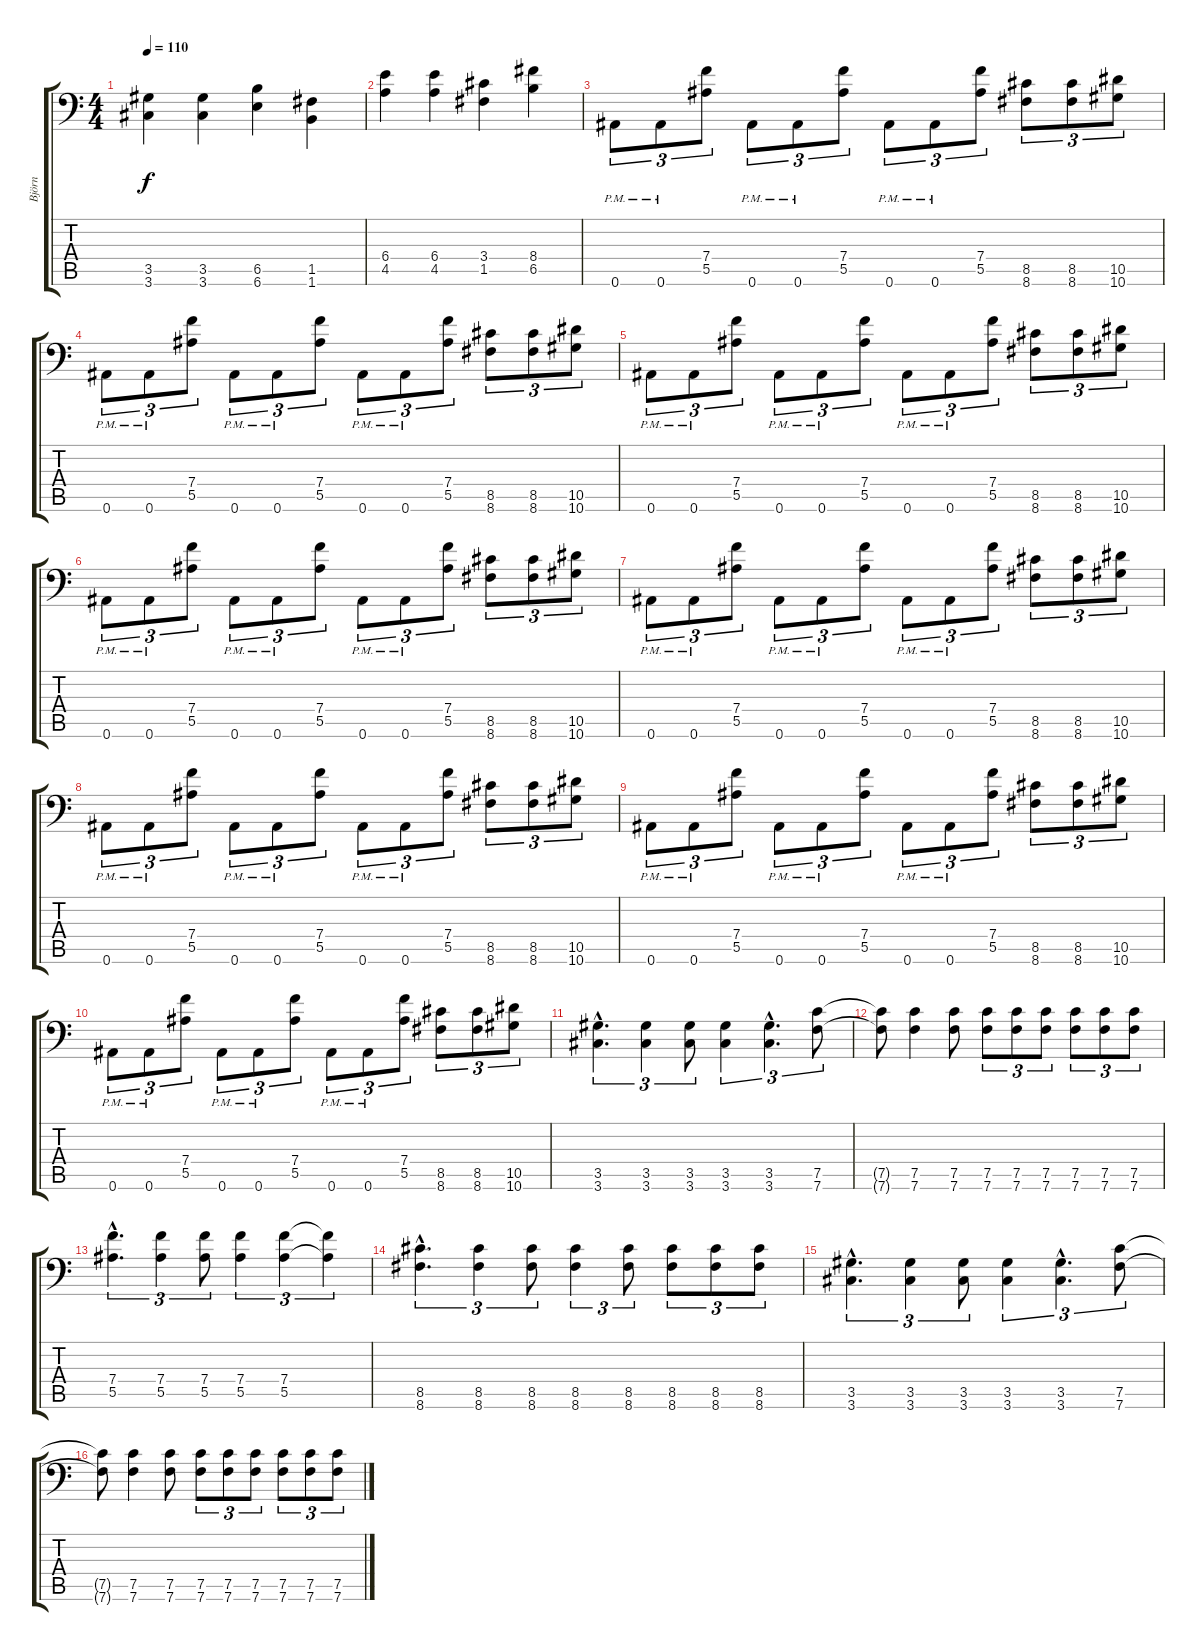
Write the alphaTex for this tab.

\track ("Björn" "Björn") {instrument distortionguitar}
\staff {score tabs}
\tuning (C4 G3 Eb3 Bb2 F2 Bb1) {hide}
\ts (4 4)
\tempo 110
\clef f4
\ks c
(3.5 3.6).4{dy f} (3.5 3.6).4 (6.5 6.6).4 (1.5 1.6).4 |
(6.4 4.5).4 (6.4 4.5).4 (3.4 1.5).4 (8.4 6.5).4 |
0.6{pm}.8{tu (3 2)} 0.6{pm}.8{tu (3 2)} (7.4 5.5).8{tu (3 2)} 0.6{pm}.8{tu (3 2)} 0.6{pm}.8{tu (3 2)} (7.4 5.5).8{tu (3 2)} 0.6{pm}.8{tu (3 2)} 0.6{pm}.8{tu (3 2)} (7.4 5.5).8{tu (3 2)} (8.5 8.6).8{tu (3 2)} (8.5 8.6).8{tu (3 2)} (10.5 10.6).8{tu (3 2)} |
0.6{pm}.8{tu (3 2)} 0.6{pm}.8{tu (3 2)} (7.4 5.5).8{tu (3 2)} 0.6{pm}.8{tu (3 2)} 0.6{pm}.8{tu (3 2)} (7.4 5.5).8{tu (3 2)} 0.6{pm}.8{tu (3 2)} 0.6{pm}.8{tu (3 2)} (7.4 5.5).8{tu (3 2)} (8.5 8.6).8{tu (3 2)} (8.5 8.6).8{tu (3 2)} (10.5 10.6).8{tu (3 2)} |
0.6{pm}.8{tu (3 2)} 0.6{pm}.8{tu (3 2)} (7.4 5.5).8{tu (3 2)} 0.6{pm}.8{tu (3 2)} 0.6{pm}.8{tu (3 2)} (7.4 5.5).8{tu (3 2)} 0.6{pm}.8{tu (3 2)} 0.6{pm}.8{tu (3 2)} (7.4 5.5).8{tu (3 2)} (8.5 8.6).8{tu (3 2)} (8.5 8.6).8{tu (3 2)} (10.5 10.6).8{tu (3 2)} |
0.6{pm}.8{tu (3 2)} 0.6{pm}.8{tu (3 2)} (7.4 5.5).8{tu (3 2)} 0.6{pm}.8{tu (3 2)} 0.6{pm}.8{tu (3 2)} (7.4 5.5).8{tu (3 2)} 0.6{pm}.8{tu (3 2)} 0.6{pm}.8{tu (3 2)} (7.4 5.5).8{tu (3 2)} (8.5 8.6).8{tu (3 2)} (8.5 8.6).8{tu (3 2)} (10.5 10.6).8{tu (3 2)} |
0.6{pm}.8{tu (3 2)} 0.6{pm}.8{tu (3 2)} (7.4 5.5).8{tu (3 2)} 0.6{pm}.8{tu (3 2)} 0.6{pm}.8{tu (3 2)} (7.4 5.5).8{tu (3 2)} 0.6{pm}.8{tu (3 2)} 0.6{pm}.8{tu (3 2)} (7.4 5.5).8{tu (3 2)} (8.5 8.6).8{tu (3 2)} (8.5 8.6).8{tu (3 2)} (10.5 10.6).8{tu (3 2)} |
0.6{pm}.8{tu (3 2)} 0.6{pm}.8{tu (3 2)} (7.4 5.5).8{tu (3 2)} 0.6{pm}.8{tu (3 2)} 0.6{pm}.8{tu (3 2)} (7.4 5.5).8{tu (3 2)} 0.6{pm}.8{tu (3 2)} 0.6{pm}.8{tu (3 2)} (7.4 5.5).8{tu (3 2)} (8.5 8.6).8{tu (3 2)} (8.5 8.6).8{tu (3 2)} (10.5 10.6).8{tu (3 2)} |
0.6{pm}.8{tu (3 2)} 0.6{pm}.8{tu (3 2)} (7.4 5.5).8{tu (3 2)} 0.6{pm}.8{tu (3 2)} 0.6{pm}.8{tu (3 2)} (7.4 5.5).8{tu (3 2)} 0.6{pm}.8{tu (3 2)} 0.6{pm}.8{tu (3 2)} (7.4 5.5).8{tu (3 2)} (8.5 8.6).8{tu (3 2)} (8.5 8.6).8{tu (3 2)} (10.5 10.6).8{tu (3 2)} |
0.6{pm}.8{tu (3 2)} 0.6{pm}.8{tu (3 2)} (7.4 5.5).8{tu (3 2)} 0.6{pm}.8{tu (3 2)} 0.6{pm}.8{tu (3 2)} (7.4 5.5).8{tu (3 2)} 0.6{pm}.8{tu (3 2)} 0.6{pm}.8{tu (3 2)} (7.4 5.5).8{tu (3 2)} (8.5 8.6).8{tu (3 2)} (8.5 8.6).8{tu (3 2)} (10.5 10.6).8{tu (3 2)} |
(3.5{hac} 3.6{hac}).4{d tu (3 2)} (3.5 3.6).4{tu (3 2)} (3.5 3.6).8{tu (3 2)} (3.5 3.6).4{tu (3 2)} (3.5{hac} 3.6{hac}).4{d tu (3 2)} (7.5 7.6).8{tu (3 2)} |
(7.5{t} 7.6{t}).8 (7.5 7.6).4 (7.5 7.6).8 (7.5 7.6).8{tu (3 2)} (7.5 7.6).8{tu (3 2)} (7.5 7.6).8{tu (3 2)} (7.5 7.6).8{tu (3 2)} (7.5 7.6).8{tu (3 2)} (7.5 7.6).8{tu (3 2)} |
(7.4{hac} 5.5{hac}).4{d tu (3 2)} (7.4 5.5).4{tu (3 2)} (7.4 5.5).8{tu (3 2)} (7.4 5.5).4{tu (3 2)} (7.4 5.5).4{tu (3 2)} (7.4{t} 5.5{t}).4{tu (3 2)} |
(8.5{hac} 8.6{hac}).4{d tu (3 2)} (8.5 8.6).4{tu (3 2)} (8.5 8.6).8{tu (3 2)} (8.5 8.6).4{tu (3 2)} (8.5 8.6).8{tu (3 2)} (8.5 8.6).8{tu (3 2)} (8.5 8.6).8{tu (3 2)} (8.5 8.6).8{tu (3 2)} |
(3.5{hac} 3.6{hac}).4{d tu (3 2)} (3.5 3.6).4{tu (3 2)} (3.5 3.6).8{tu (3 2)} (3.5 3.6).4{tu (3 2)} (3.5{hac} 3.6{hac}).4{d tu (3 2)} (7.5 7.6).8{tu (3 2)} |
(7.5{t} 7.6{t}).8 (7.5 7.6).4 (7.5 7.6).8 (7.5 7.6).8{tu (3 2)} (7.5 7.6).8{tu (3 2)} (7.5 7.6).8{tu (3 2)} (7.5 7.6).8{tu (3 2)} (7.5 7.6).8{tu (3 2)} (7.5 7.6).8{tu (3 2)}
